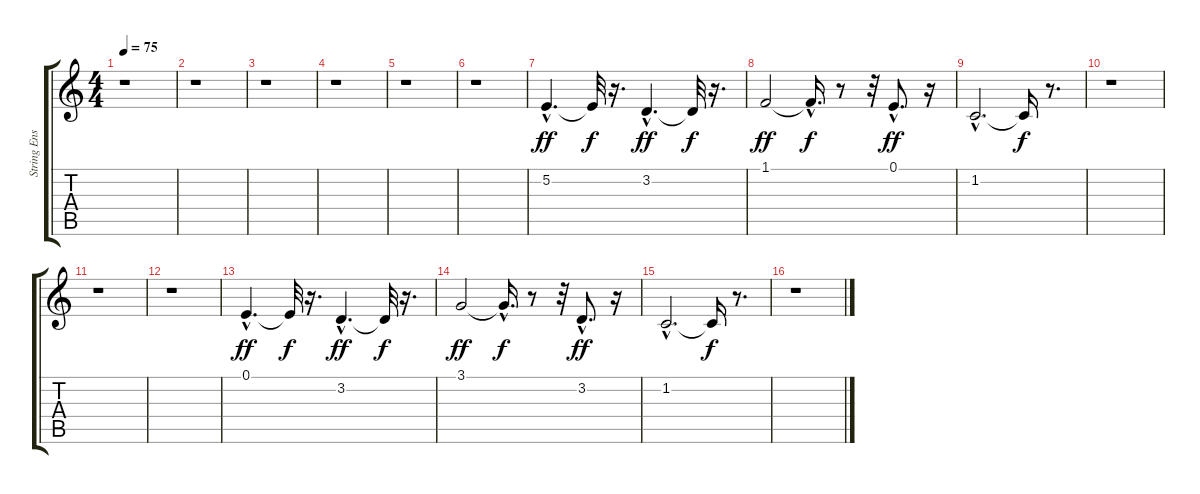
\track ("String Ensemble 2" "String Ens") {instrument stringensemble2}
\staff {score tabs}
\tuning (E4 B3 G3 D3 A2 E2) {hide}
\ts (4 4)
\tempo 75
\clef g2
\ks c
r.1{dy ff instrument stringensemble2} |
r.1 |
r.1 |
r.1 |
r.1 |
r.1 |
5.2{hac}.4{d} 5.2{t}.32{dy f} r.16{d} 3.2{hac}.4{d dy ff} 3.2{t}.32{dy f} r.16{d} |
1.1.2{dy ff} 1.1{hac t}.16{d dy f} r.8 r.32 0.1{hac}.8{d dy ff} r.16 |
1.2{hac}.2{d} 1.2{t}.16{dy f} r.8{d} |
r.1 |
r.1 |
r.1 |
0.1{hac}.4{d dy ff} 0.1{t}.32{dy f} r.16{d} 3.2{hac}.4{d dy ff} 3.2{t}.32{dy f} r.16{d} |
3.1.2{dy ff} 3.1{hac t}.16{d dy f} r.8 r.32 3.2{hac}.8{d dy ff} r.16 |
1.2{hac}.2{d} 1.2{t}.16{dy f} r.8{d} |
r.1
